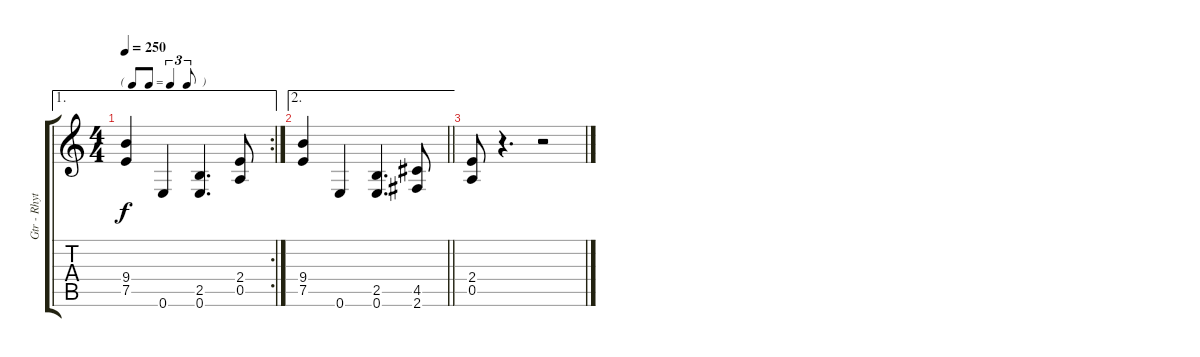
\track ("Gtr - Rhythm" "Gtr - Rhyt") {instrument overdrivenguitar}
\staff {score tabs}
\tuning (E4 B3 G3 D3 A2 E2) {hide}
\ae 1
\rc 2
\ts (4 4)
\tf triplet8th
\tempo 250
\clef g2
\ks aminor
(9.4 7.5).4{dy f} 0.6.4 (2.5 0.6).4{d} (2.4 0.5).8 |
\ae 2
\barLineRight lightlight
(9.4 7.5).4 0.6.4 (2.5 0.6).4{d} (4.5 2.6).8 |
(2.4 0.5).8 r.4{d} r.2
